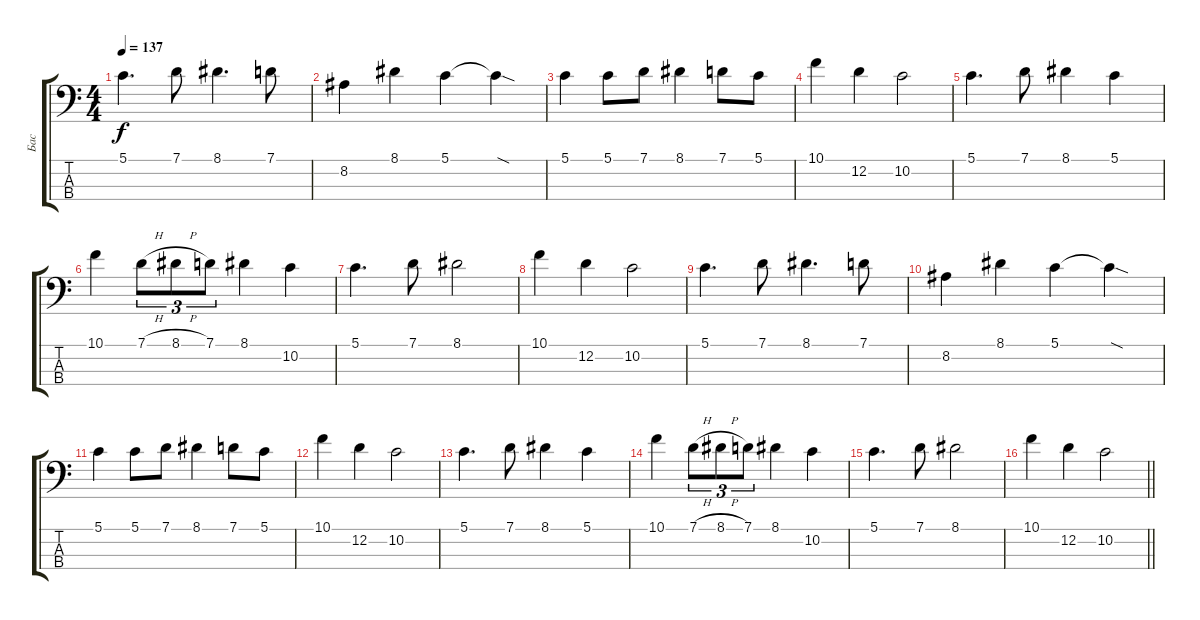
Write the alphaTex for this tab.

\track ("Бас" "Бас") {instrument electricbassfinger}
\staff {score tabs}
\tuning (G2 D2 A1 E1) {hide}
\ts (4 4)
\tempo 137
\clef f4
\ks c
5.1.4{d dy f} 7.1.8 8.1.4{d} 7.1.8 |
8.2.4 8.1.4 5.1.4 5.1{sod t}.4 |
5.1.4 5.1.8 7.1.8 8.1.4 7.1.8 5.1.8 |
10.1.4 12.2.4 10.2.2 |
5.1.4{d} 7.1.8 8.1.4 5.1.4 |
10.1.4 7.1{h}.8{tu (3 2)} 8.1{h}.8{tu (3 2)} 7.1.8{tu (3 2)} 8.1.4 10.2.4 |
5.1.4{d} 7.1.8 8.1.2 |
10.1.4 12.2.4 10.2.2 |
5.1.4{d} 7.1.8 8.1.4{d} 7.1.8 |
8.2.4 8.1.4 5.1.4 5.1{sod t}.4 |
5.1.4 5.1.8 7.1.8 8.1.4 7.1.8 5.1.8 |
10.1.4 12.2.4 10.2.2 |
5.1.4{d} 7.1.8 8.1.4 5.1.4 |
10.1.4 7.1{h}.8{tu (3 2)} 8.1{h}.8{tu (3 2)} 7.1.8{tu (3 2)} 8.1.4 10.2.4 |
5.1.4{d} 7.1.8 8.1.2 |
\barLineRight lightlight
10.1.4 12.2.4 10.2.2
